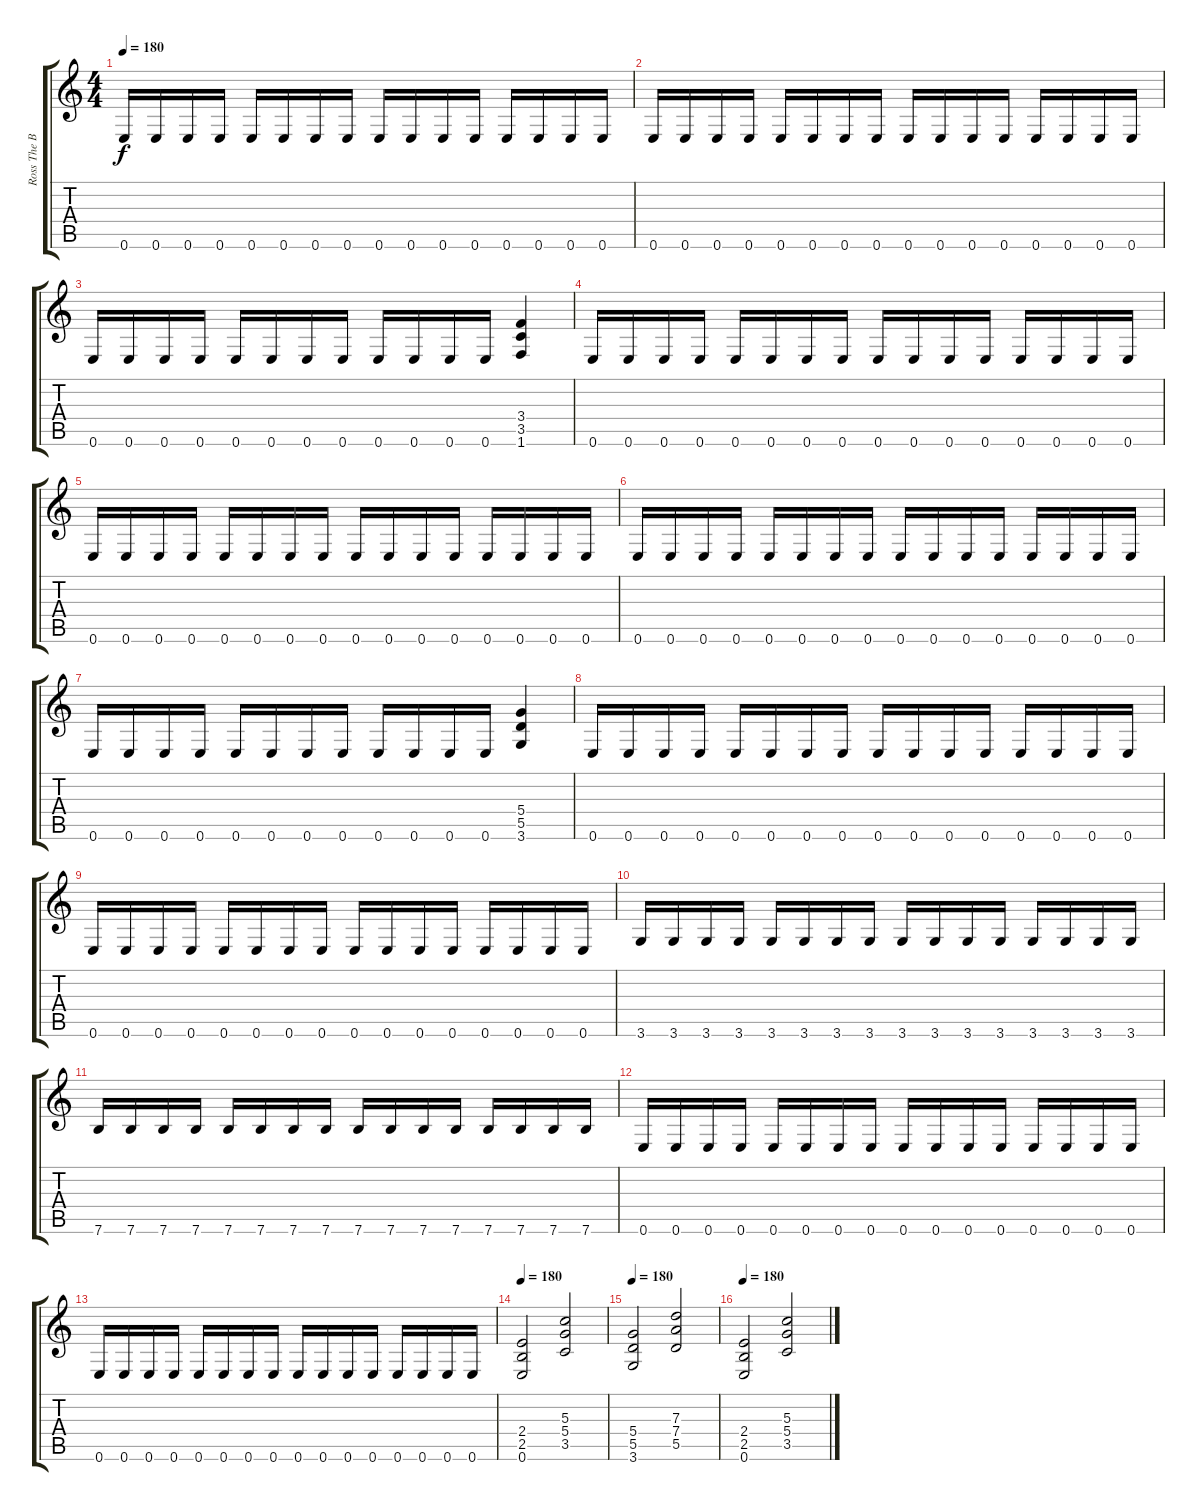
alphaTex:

\track ("Ross The Boss" "Ross The B") {instrument distortionguitar}
\staff {score tabs}
\tuning (E4 B3 G3 D3 A2 E2) {hide}
\ts (4 4)
\tempo 180
\clef g2
\ks c
0.6.16{dy f} 0.6.16 0.6.16 0.6.16 0.6.16 0.6.16 0.6.16 0.6.16 0.6.16 0.6.16 0.6.16 0.6.16 0.6.16 0.6.16 0.6.16 0.6.16 |
0.6.16 0.6.16 0.6.16 0.6.16 0.6.16 0.6.16 0.6.16 0.6.16 0.6.16 0.6.16 0.6.16 0.6.16 0.6.16 0.6.16 0.6.16 0.6.16 |
0.6.16 0.6.16 0.6.16 0.6.16 0.6.16 0.6.16 0.6.16 0.6.16 0.6.16 0.6.16 0.6.16 0.6.16 (3.4 3.5 1.6).4 |
0.6.16 0.6.16 0.6.16 0.6.16 0.6.16 0.6.16 0.6.16 0.6.16 0.6.16 0.6.16 0.6.16 0.6.16 0.6.16 0.6.16 0.6.16 0.6.16 |
0.6.16 0.6.16 0.6.16 0.6.16 0.6.16 0.6.16 0.6.16 0.6.16 0.6.16 0.6.16 0.6.16 0.6.16 0.6.16 0.6.16 0.6.16 0.6.16 |
0.6.16 0.6.16 0.6.16 0.6.16 0.6.16 0.6.16 0.6.16 0.6.16 0.6.16 0.6.16 0.6.16 0.6.16 0.6.16 0.6.16 0.6.16 0.6.16 |
0.6.16 0.6.16 0.6.16 0.6.16 0.6.16 0.6.16 0.6.16 0.6.16 0.6.16 0.6.16 0.6.16 0.6.16 (5.4 5.5 3.6).4 |
0.6.16 0.6.16 0.6.16 0.6.16 0.6.16 0.6.16 0.6.16 0.6.16 0.6.16 0.6.16 0.6.16 0.6.16 0.6.16 0.6.16 0.6.16 0.6.16 |
0.6.16 0.6.16 0.6.16 0.6.16 0.6.16 0.6.16 0.6.16 0.6.16 0.6.16 0.6.16 0.6.16 0.6.16 0.6.16 0.6.16 0.6.16 0.6.16 |
3.6.16 3.6.16 3.6.16 3.6.16 3.6.16 3.6.16 3.6.16 3.6.16 3.6.16 3.6.16 3.6.16 3.6.16 3.6.16 3.6.16 3.6.16 3.6.16 |
7.6.16 7.6.16 7.6.16 7.6.16 7.6.16 7.6.16 7.6.16 7.6.16 7.6.16 7.6.16 7.6.16 7.6.16 7.6.16 7.6.16 7.6.16 7.6.16 |
0.6.16 0.6.16 0.6.16 0.6.16 0.6.16 0.6.16 0.6.16 0.6.16 0.6.16 0.6.16 0.6.16 0.6.16 0.6.16 0.6.16 0.6.16 0.6.16 |
0.6.16 0.6.16 0.6.16 0.6.16 0.6.16 0.6.16 0.6.16 0.6.16 0.6.16 0.6.16 0.6.16 0.6.16 0.6.16 0.6.16 0.6.16 0.6.16 |
\tempo 180
(2.4 2.5 0.6).2 (5.3 5.4 3.5).2 |
\tempo 180
(5.4 5.5 3.6).2 (7.3 7.4 5.5).2 |
\tempo 180
(2.4 2.5 0.6).2 (5.3 5.4 3.5).2
